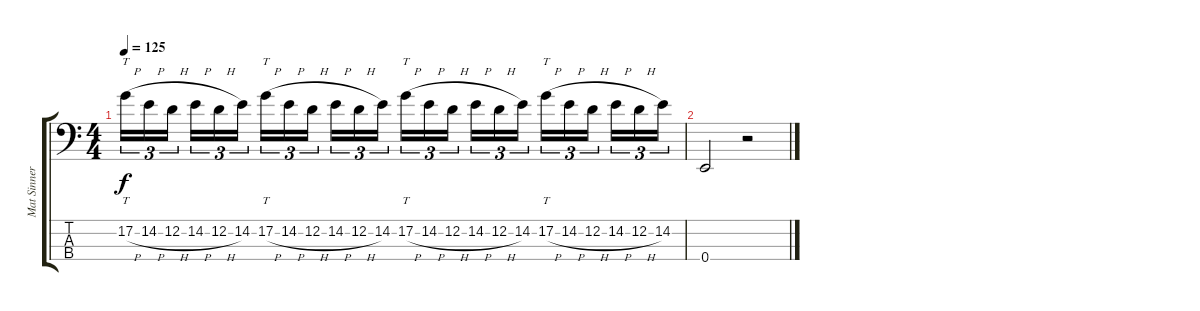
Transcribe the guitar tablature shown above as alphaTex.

\track ("Mat Sinner" "Mat Sinner") {instrument electricbassfinger}
\staff {score tabs}
\tuning (G2 D2 A1 E1) {hide}
\ts (4 4)
\tempo 125
\clef f4
\ks c
17.2{h}.16{tt tu (3 2) dy f} 14.2{h}.16{tu (3 2)} 12.2{h}.16{tu (3 2) beam splitsecondary} 14.2{h}.16{tu (3 2)} 12.2{h}.16{tu (3 2)} 14.2.16{tu (3 2)} 17.2{h}.16{tt tu (3 2)} 14.2{h}.16{tu (3 2)} 12.2{h}.16{tu (3 2) beam splitsecondary} 14.2{h}.16{tu (3 2)} 12.2{h}.16{tu (3 2)} 14.2.16{tu (3 2)} 17.2{h}.16{tt tu (3 2)} 14.2{h}.16{tu (3 2)} 12.2{h}.16{tu (3 2) beam splitsecondary} 14.2{h}.16{tu (3 2)} 12.2{h}.16{tu (3 2)} 14.2.16{tu (3 2)} 17.2{h}.16{tt tu (3 2)} 14.2{h}.16{tu (3 2)} 12.2{h}.16{tu (3 2) beam splitsecondary} 14.2{h}.16{tu (3 2)} 12.2{h}.16{tu (3 2)} 14.2.16{tu (3 2)} |
0.4.2 r.2
